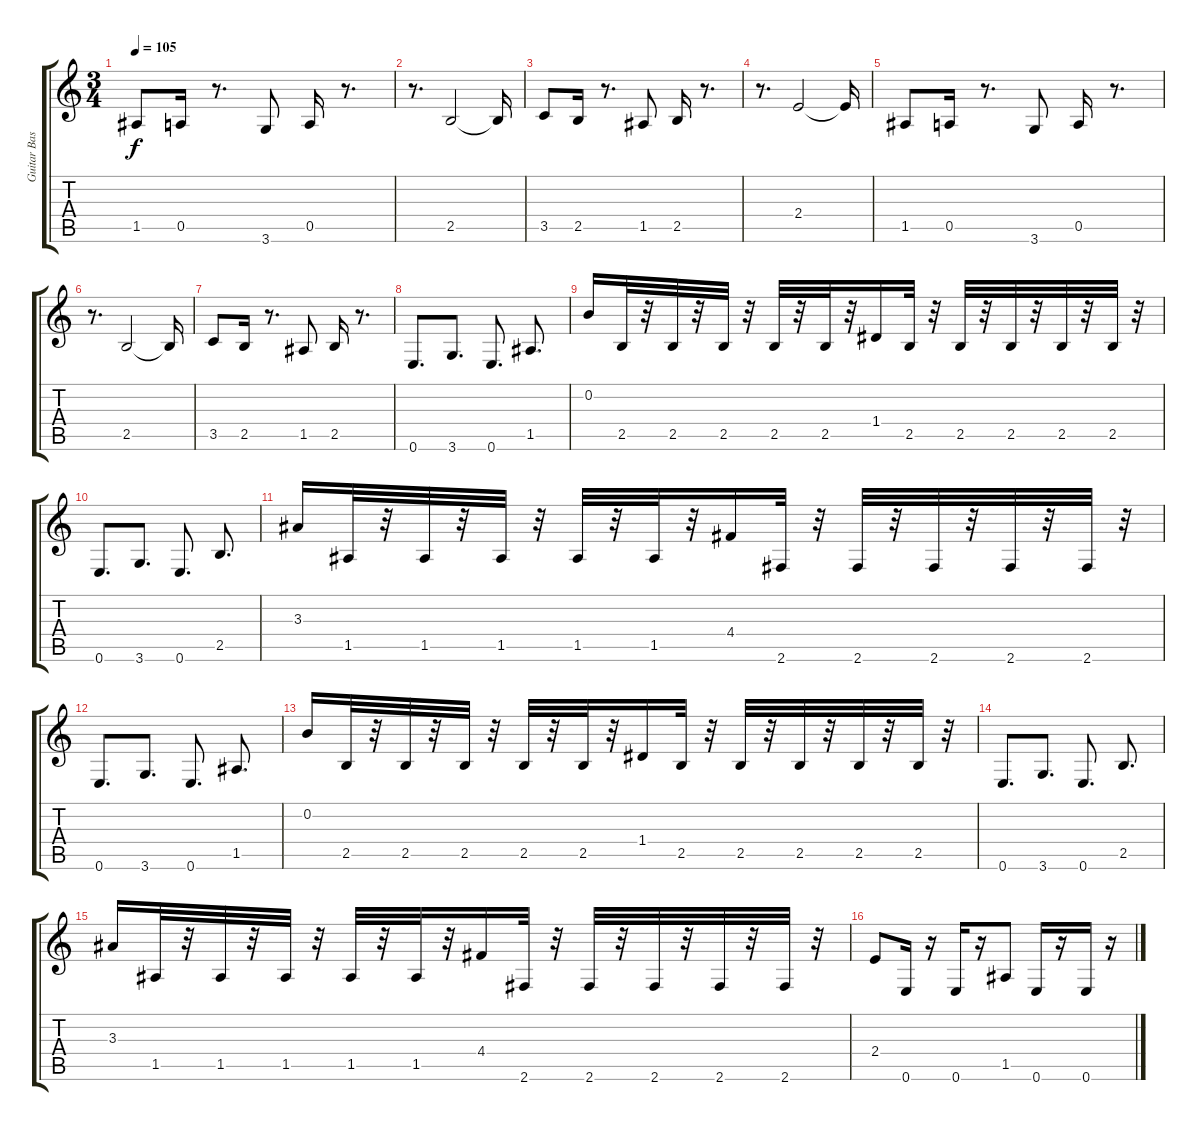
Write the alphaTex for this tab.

\track ("Guitar Base" "Guitar Bas") {instrument overdrivenguitar}
\staff {score tabs}
\tuning (E4 B3 G3 D3 A2 E2) {hide}
\ts (3 4)
\tempo 105
\clef g2
\ks c
1.5.8{dy f} 0.5.16 r.8{d} 3.6.8 0.5.16 r.8{d} |
r.8{d} 2.5.2 2.5{t}.16 |
3.5.8 2.5.16 r.8{d} 1.5.8 2.5.16 r.8{d} |
r.8{d} 2.4.2 2.4{t}.16 |
1.5.8 0.5.16 r.8{d} 3.6.8 0.5.16 r.8{d} |
r.8{d} 2.5.2 2.5{t}.16 |
3.5.8 2.5.16 r.8{d} 1.5.8 2.5.16 r.8{d} |
0.6.8{d} 3.6.8{d} 0.6.8{d} 1.5.8{d} |
0.2.16 2.5.32 r.32 2.5.32 r.32 2.5.32 r.32 2.5.32 r.32 2.5.32 r.32 1.4.16 2.5.32 r.32 2.5.32 r.32 2.5.32 r.32 2.5.32 r.32 2.5.32 r.32 |
0.6.8{d} 3.6.8{d} 0.6.8{d} 2.5.8{d} |
3.3.16 1.5.32 r.32 1.5.32 r.32 1.5.32 r.32 1.5.32 r.32 1.5.32 r.32 4.4.16 2.6.32 r.32 2.6.32 r.32 2.6.32 r.32 2.6.32 r.32 2.6.32 r.32 |
0.6.8{d} 3.6.8{d} 0.6.8{d} 1.5.8{d} |
0.2.16 2.5.32 r.32 2.5.32 r.32 2.5.32 r.32 2.5.32 r.32 2.5.32 r.32 1.4.16 2.5.32 r.32 2.5.32 r.32 2.5.32 r.32 2.5.32 r.32 2.5.32 r.32 |
0.6.8{d} 3.6.8{d} 0.6.8{d} 2.5.8{d} |
3.3.16 1.5.32 r.32 1.5.32 r.32 1.5.32 r.32 1.5.32 r.32 1.5.32 r.32 4.4.16 2.6.32 r.32 2.6.32 r.32 2.6.32 r.32 2.6.32 r.32 2.6.32 r.32 |
2.4.8 0.6.16 r.16 0.6.16 r.16 1.5.8 0.6.16 r.16 0.6.16 r.16
